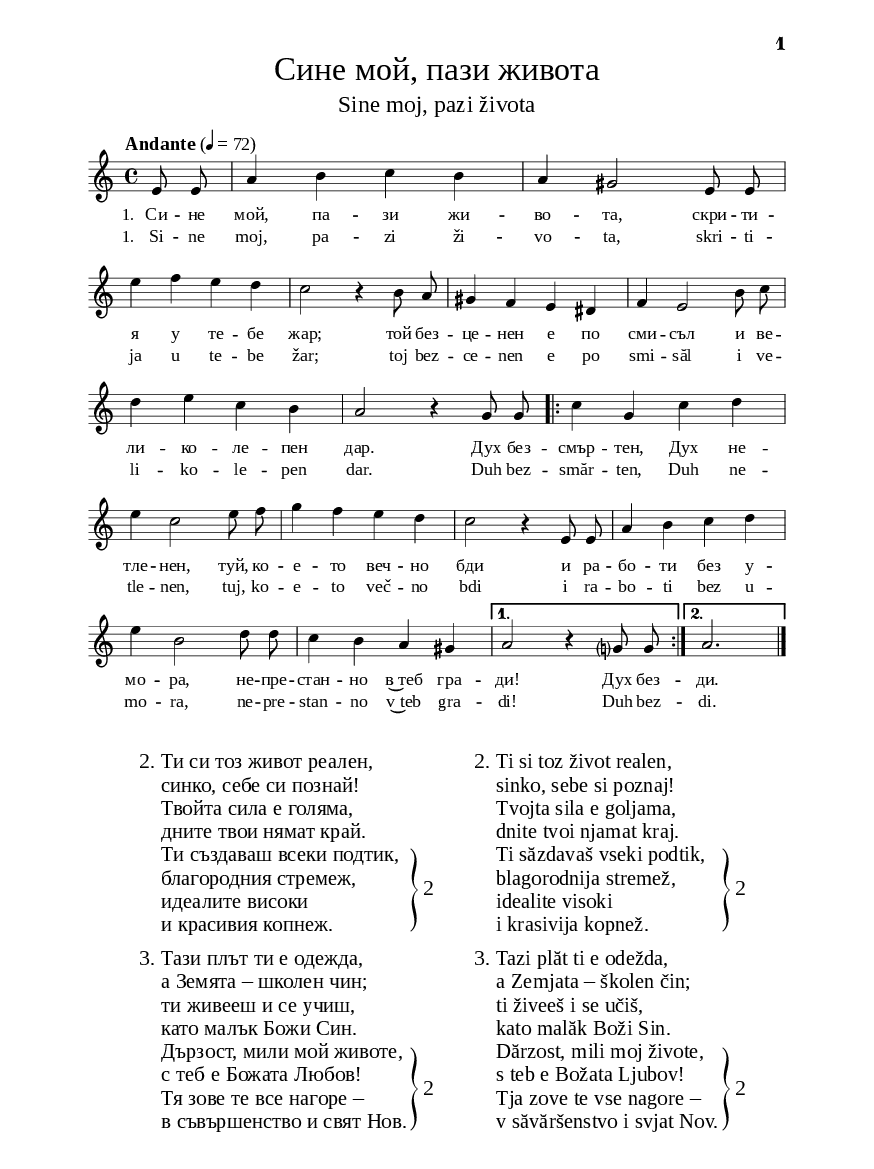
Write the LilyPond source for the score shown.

\version "2.24.4"

% include paper part and global functions
\include "include/globals.ily"

"rightBraces045" = \markup {
  \column {
    % repeat braces
    \translate #'(0 . -16.7 )
    \right-brace #40

    \translate #'(0 . -21.7 )
    \right-brace #40
  }
  \column {
    % repeat numbers
    \translate #'(0 . -17.4)
    2

    \translate #'(0 . -27.5 )
    2
  }
}

\bookpart {
  \label #'ref045
  \tocItem \markup "Сине мой, пази живота – Sine moj, pazi života"
  \include "include/bookpart-paper.ily"
  \score {
    \include "include/score-layout.ily"


    \new Voice \absolute  {
      \clef treble
      \key a \minor
      \time 4/4
      \tempoFunc "Andante" 4 "72"
      \autoBeamOff
      \partial 4


      e'8 e'8 | a'4 b' c''4 b' | a'4 gis'2 e'8 e' | \break e''4 f'' e''4 d'' | 

      c''2 r4 b'8 a'  |  gis'4 f'  e'4 dis' |  f'4 e'2  b'8 c'' \break |

      d''4 e'' c''4 b' | a'2 r4 g'8 g' \repeat volta 2 {
        |  c''4 g' c''4 d'' | \break  e''4 c''2 e''8 f'' | g''4 f'' e''4 d'' | c''2 r4 e'8 e' | a'4 b'  c''4 d'' \break |

        e''4 b'2 d''8 d'' c''4 b' a'4 gis' |
      } \alternative { { a'2 r4 g'?8 g'  } { a'2. } } \bar "|."
    }

    \addlyrics {
     \set stanza = "1. "  Си -- не мой, па -- зи жи -- во -- та, скри -- ти -- я у
      те -- бе жар; той без -- це -- нен е по сми -- съл и ве --
      ли -- ко -- ле -- пен дар. Дух без -- смър -- тен, Дух не -- тле -- нен,
      туй, ко -- е -- то веч -- но бди и ра -- бо -- ти без у --
      мо -- ра, не -- пре -- стан -- но в~теб гра -- ди! Дух без -- ди.
    }

    \addlyrics {
      \set stanza = "1. " Si -- ne moj, pa -- zi ži -- vo -- ta, skri -- ti -- ja u
      te -- be žar; toj bez -- ce -- nen e po smi -- săl i ve --
      li -- ko -- le -- pen dar. Duh bez -- smăr -- ten, Duh ne -- tle -- nen,
      tuj, ko -- e -- to več -- no bdi i ra -- bo -- ti bez u --
      mo -- ra, ne -- pre -- stan -- no v~teb gra -- di! Duh bez -- di.
    }
    \header {
      title = \titleFunc "Сине мой, пази живота" "Sine moj, pazi života"
    }

    \midi{}

  } % score

  \markup \empty-two

  \markup \abs-fontsize #10 {
    \hspace #7
    \override #`(baseline-skip . ,bgCoupletBaselineSkip)
    \column {

      \line { 2. Ти си тоз живот реален, }

      \line {   "   " синко, себе си познай! }

      \line {   "   " Твойта сила е голяма, }

      \line {   "   " дните твои нямат край. }

      \line {   "   " Ти създаваш всеки подтик, }

      \line {   "   " благородния стремеж,}

      \line {   "   " идеалите високи}

      \line {   "   " и красивия копнеж.}
      \vspace #0.5

      \line {   3. Тази плът ти е одежда,}

      \line {   "   " а Земята – школен чин;}

      \line {   "   " ти живееш и се учиш,}

      \line {   "   " като малък Божи Син.}

      \line {   "   " Дързост, мили мой животе,}

      \line {   "   " с теб е Божата Любов!}

      \line {   "   " Тя зове те все нагоре –}

      \line {   "   " в съвършенство и свят Нов.}
    }\"rightBraces045"

    \hspace #5
    \override #`(baseline-skip . ,bgCoupletBaselineSkip)
    \column {


      \line { 2. Ti si toz život realen, }

      \line {   "   " sinko, sebe si poznaj! }

      \line {   "   " Tvojta sila e goljama, }

      \line {   "   " dnite tvoi njamat kraj. }

      \line {   "   " Ti săzdavaš vseki podtik, }

      \line {   "   " blagorodnija stremež,}

      \line {   "   " idealite visoki}

      \line {   "   " i krasivija kopnež.}
      \vspace #0.5

      \line {   3. Tazi plăt ti e odežda,}

      \line {   "   " a Zemjata – školen čin;}

      \line {   "   " ti živeeš i se učiš,}

      \line {   "   " kato malăk Boži Sin.}

      \line {   "   " Dărzost, mili moj živote,}

      \line {   "   " s teb e Božata Ljubov!}

      \line {   "   " Tja zove te vse nagore –}

      \line {   "   " v săvăršenstvo i svjat Nov.}
    } \"rightBraces045" %column
  } % markup

  \pageBreak

  % include foreign translation(s) of the song
  \version "2.24.4"

\markup \fill-line { \fontsize #deTitleFontSize "Mein Sohn, bewahre das Leben" }
\markup \null
\markup \null
\markup \abs-fontsize #10 {
  \fill-line {
  \override #`(baseline-skip . ,deCoupletBaselineSkip)

  \column {

    \line {  1. Mein Sohn, bewahre das Leben, }

    \line { "   "die in dir verborgene Glut. }

    \line { "   "Es ist seinem Sinn nach kostbar}

    \line { "   "und ein herrliches Geschenk! }

    \line { "   "Unsterblicher, unvergänglicher Geist,}

    \line { "   "der, der ewig wacht }

    \line { "   "und unermüdlich arbeitet,}

    \line { "   "unaufhörlich in dir erschafft.}
     \vspace #0.5

    \line { 2. Du bist dieses wirkliche Leben; }

    \line { "   "Sohn, erkenne dich! }

    \line { "   "Deine Kraft ist groß,}

    \line { "   "deine Tage haben kein Ende. }

    \line { "   "Du erschaffst jede Regung, }

    \line { "   "das edle Streben, }

    \line { "   "die hohen Ideale }

    \line { "   "und die schöne Sehnsucht.}
    \vspace #0.5

    \line { 3. Dieses Fleisch ist dein Gewand,}

    \line { "   "und die Erde eine Schulbank.}

    \line { "   "Du lebst und lernst, }

    \line { "   "wie ein kleiner Sohn Gottes. }

    \line { "   "Kühnheit, mein liebes Leben,}

    \line { "   "mit dir ist die göttliche Liebe! }

    \line { "   "Sie ruft dich immer nach oben}

    \line { "   "in die Vollkommenheit und in die neue Welt.}
  }
  }
}


} % bookpart
